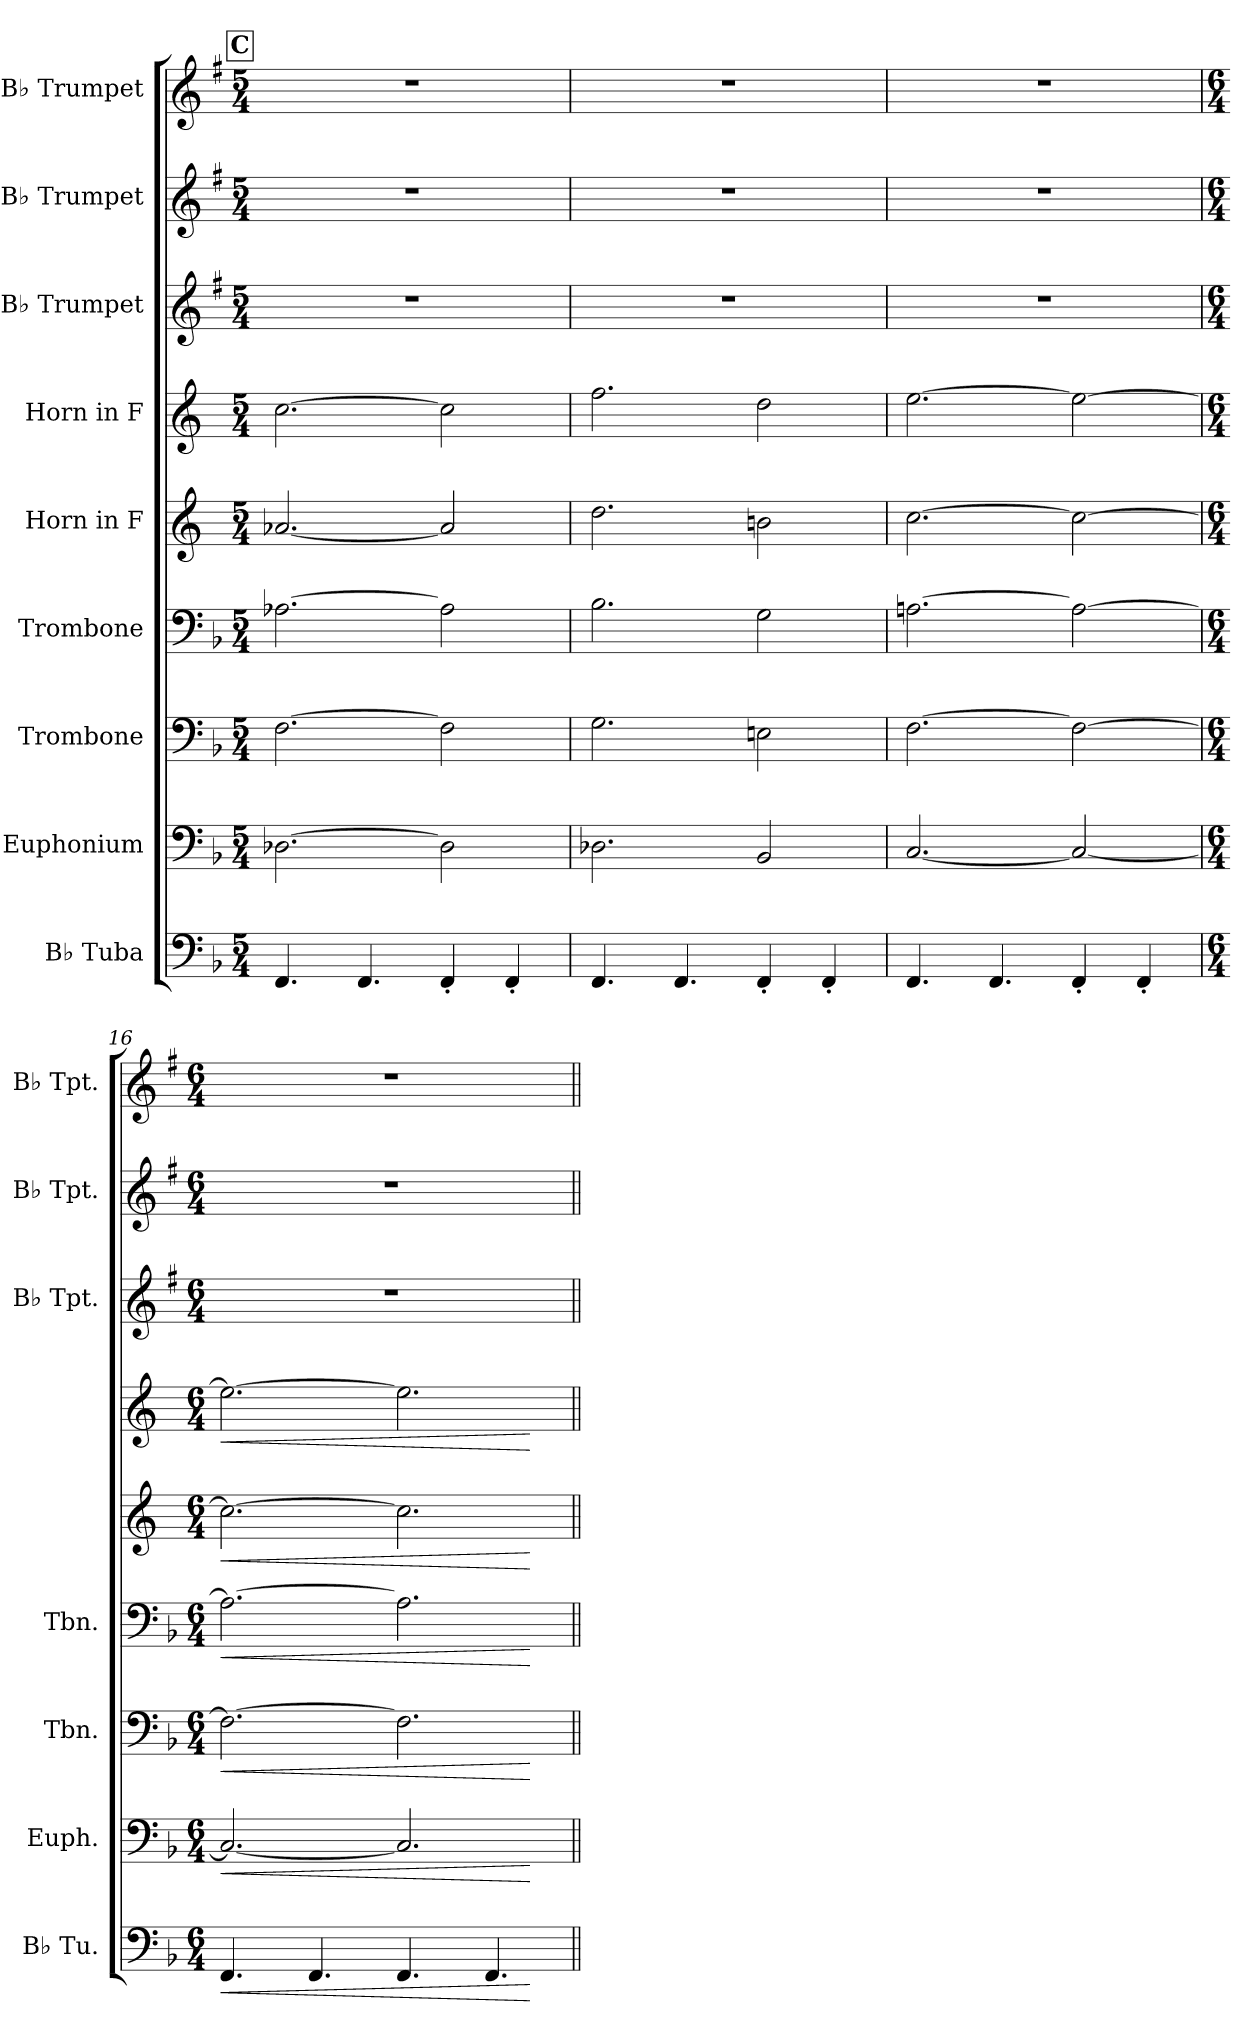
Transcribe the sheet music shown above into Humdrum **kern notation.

**kern	**dynam	**kern	**dynam	**kern	**dynam	**kern	**dynam	**kern	**dynam	**kern	**dynam	**kern	**kern	**kern
*part9	*part9	*part8	*part8	*part7	*part7	*part6	*part6	*part5	*part5	*part4	*part4	*part3	*part2	*part1
*staff9	*staff9	*staff8	*staff8	*staff7	*staff7	*staff6	*staff6	*staff5	*staff5	*staff4	*staff4	*staff3	*staff2	*staff1
*I"B♭ Tuba	*	*I"Euphonium	*	*I"Trombone	*	*I"Trombone	*	*I"Horn in F	*	*I"Horn in F	*	*I"B♭ Trumpet	*I"B♭ Trumpet	*I"B♭ Trumpet
*I'B♭ Tu.	*	*I'Euph.	*	*I'Tbn.	*	*I'Tbn.	*	*	*	*	*	*I'B♭ Tpt.	*I'B♭ Tpt.	*I'B♭ Tpt.
!!LO:PB:g=z
*clefF4	*	*clefF4	*	*clefF4	*	*clefF4	*	*clefG2	*	*clefG2	*	*clefG2	*clefG2	*clefG2
*	*	*	*	*	*	*	*	*ITrd4c7	*	*ITrd4c7	*	*ITrd1c2	*ITrd1c2	*ITrd1c2
*k[b-]	*	*k[b-]	*	*k[b-]	*	*k[b-]	*	*k[b-]	*	*k[b-]	*	*k[b-]	*k[b-]	*k[b-]
*M5/4	*	*M5/4	*	*M5/4	*	*M5/4	*	*M5/4	*	*M5/4	*	*M5/4	*M5/4	*M5/4
!!LO:REH:place=s1:a:B:fs=14:t=C
=13	=13	=13	=13	=13	=13	=13	=13	=13	=13	=13	=13	=13	=13	=13
4.FF/	.	[2.D-X\	.	[2.F\	.	[2.A-X\	.	[2.d-X/	.	[2.f\	.	4%5r	4%5r	4%5r
4.FF/	.	.	.	.	.	.	.	.	.	.	.	.	.	.
4FF'/	.	2D-\]	.	2F\]	.	2A-\]	.	2d-/]	.	2f\]	.	.	.	.
4FF'/	.	.	.	.	.	.	.	.	.	.	.	.	.	.
=14	=14	=14	=14	=14	=14	=14	=14	=14	=14	=14	=14	=14	=14	=14
4.FF/	.	2.D-X\	.	2.G\	.	2.B-\	.	2.g\	.	2.b-\	.	4%5r	4%5r	4%5r
4.FF/	.	.	.	.	.	.	.	.	.	.	.	.	.	.
4FF'/	.	2BB-/	.	2En\	.	2G\	.	2en\	.	2g\	.	.	.	.
4FF'/	.	.	.	.	.	.	.	.	.	.	.	.	.	.
=15	=15	=15	=15	=15	=15	=15	=15	=15	=15	=15	=15	=15	=15	=15
4.FF/	.	[2.C/	.	[2.F\	.	[2.An\	.	[2.f\	.	[2.a\	.	4%5r	4%5r	4%5r
4.FF/	.	.	.	.	.	.	.	.	.	.	.	.	.	.
4FF'/	.	2C/_	.	2F\_	.	2A\_	.	2f\_	.	2a\_	.	.	.	.
4FF'/	.	.	.	.	.	.	.	.	.	.	.	.	.	.
=16	=16	=16	=16	=16	=16	=16	=16	=16	=16	=16	=16	=16	=16	=16
*M6/4	*	*M6/4	*	*M6/4	*	*M6/4	*	*M6/4	*	*M6/4	*	*M6/4	*M6/4	*M6/4
!	!LO:HP:b	!	!LO:HP:b	!	!LO:HP:b	!	!LO:HP:b	!	!LO:HP:b	!	!LO:HP:b	!	!	!
4.FF/	<	2.C/_	<	2.F\_	<	2.A\_	<	2.f\_	<	2.a\_	<	1.r	1.r	1.r
4.FF/	.	.	.	.	.	.	.	.	.	.	.	.	.	.
4.FF/	.	2.C/]	.	2.F\]	.	2.A\]	.	2.f\]	.	2.a\]	.	.	.	.
4.FF/	.	.	.	.	.	.	.	.	.	.	.	.	.	.
.	[	.	[	.	[	.	[	.	[	.	[	.	.	.
=||	=||	=||	=||	=||	=||	=||	=||	=||	=||	=||	=||	=||	=||	=||
*-	*-	*-	*-	*-	*-	*-	*-	*-	*-	*-	*-	*-	*-	*-
